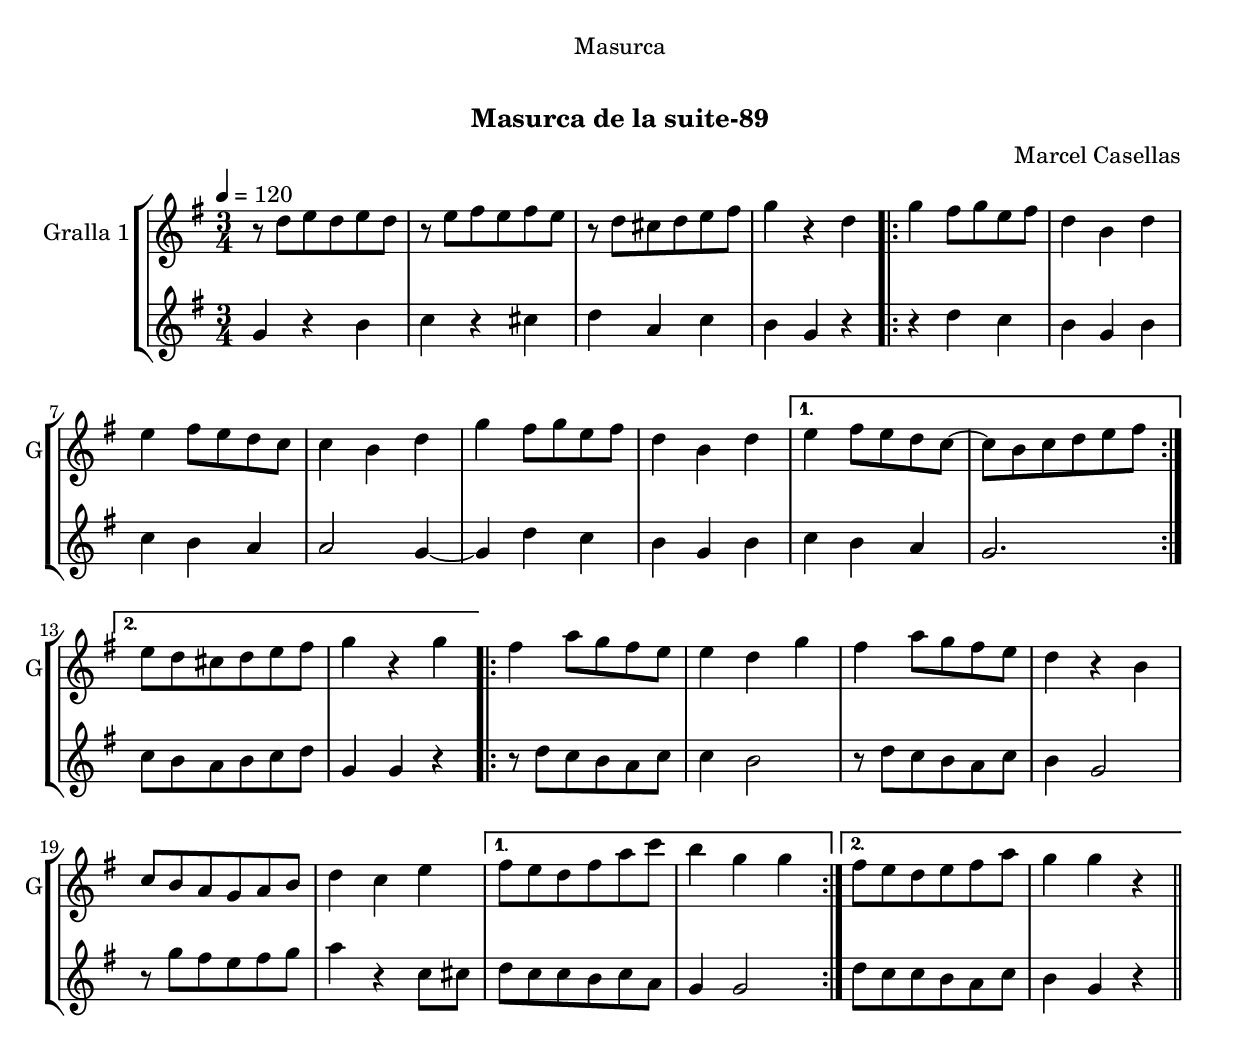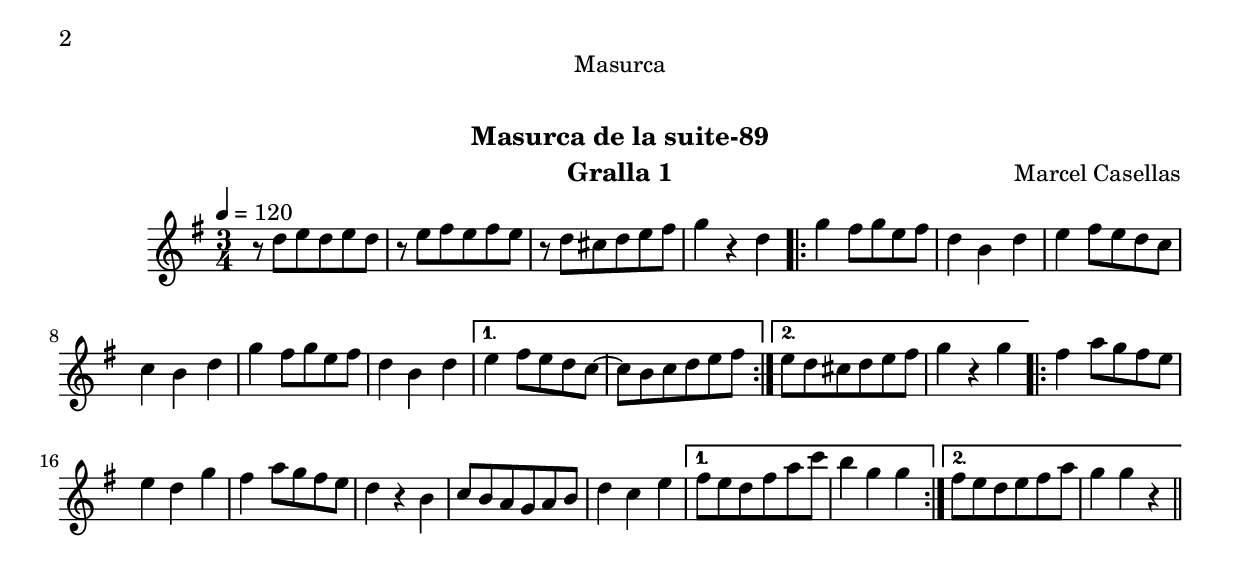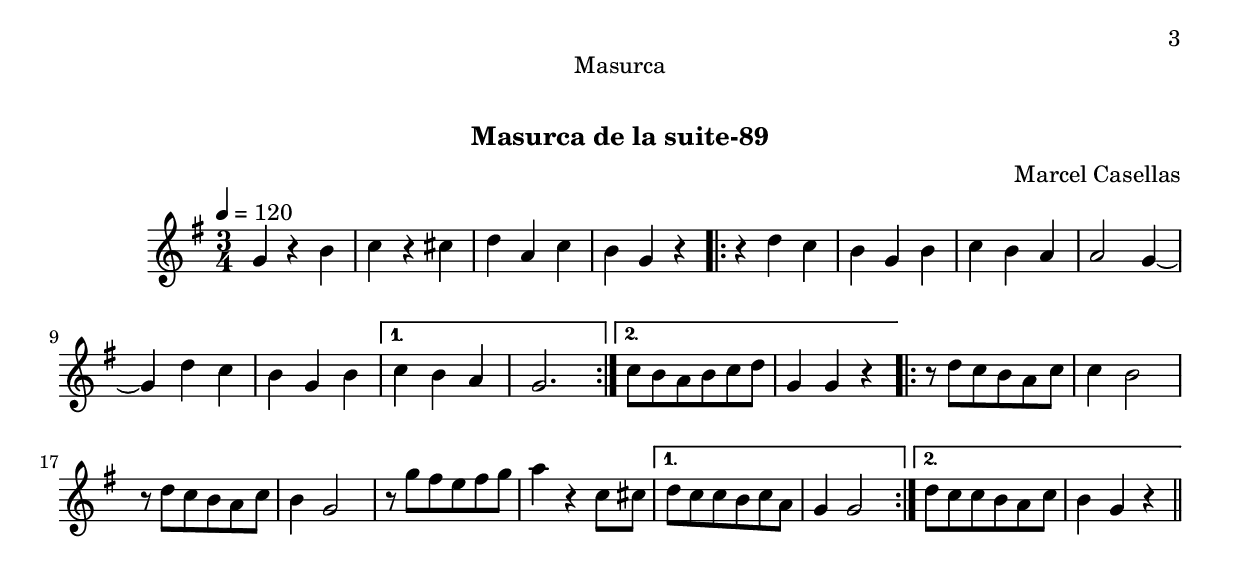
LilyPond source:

\version "2.16.0"

\header {
  dedication="Masurca"
  title="  "
  subtitle="Masurca de la suite-89"
  subsubtitle=""
  poet=""
  meter=""
  piece=""
  composer="Marcel Casellas"
  arranger=""
  opus=""
  instrument=""
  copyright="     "
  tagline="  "
}

liniaroAa =
\relative d''
{
  \tempo 4=120
  \clef treble
  \key g \major
  \time 3/4
  r8 d e d e d  |
  r8 e fis e fis e  |
  r8 d cis d e fis  |
  g4 r d  |
  %05
  \repeat volta 2 { g4 fis8 g e fis  |
  d4 b d  |
  e4 fis8 e d c  |
  c4 b d  |
  g4 fis8 g e fis  |
  %10
  d4 b d }
  \alternative { { e4 fis8 e d c ~  |
  c8 b c d e fis }
  { e8 d cis d e fis  |
  g4 r g } }
  %15
  \repeat volta 2 { fis4 a8 g fis e  |
  e4 d g  |
  fis4 a8 g fis e  |
  d4 r b  |
  c8 b a g a b  |
  %20
  d4 c e }
  \alternative { { fis8 e d fis a c  |
  b4 g g }
  { fis8 e d e fis a  |
  g4 g r } } \bar "||"
}

liniaroAb =
\relative g'
{
  \tempo 4=120
  \clef treble
  \key g \major
  \time 3/4
  g4 r b  |
  c4 r cis  |
  d4 a c  |
  b4 g r  |
  %05
  \repeat volta 2 { r4 d' c  |
  b4 g b  |
  c4 b a  |
  a2 g4 ~  |
  g4 d' c  |
  %10
  b4 g b }
  \alternative { { c4 b a  |
  g2. }
  { c8 b a b c d  |
  g,4 g r } }
  %15
  \repeat volta 2 { r8 d' c b a c  |
  c4 b2  |
  r8 d c b a c  |
  b4 g2  |
  r8 g' fis e fis g  |
  %20
  a4 r c,8 cis }
  \alternative { { d8 c c b c a  |
  g4 g2 }
  { d'8 c c b a c  |
  b4 g r } } \bar "||"
}

\bookpart {
  \score {
    \new StaffGroup {
      \override Score.RehearsalMark #'self-alignment-X = #LEFT
      <<
        \new Staff \with {instrumentName = #"Gralla 1" shortInstrumentName = #"G"} \liniaroAa
        \new Staff \with {instrumentName = #"" shortInstrumentName = #" "} \liniaroAb
      >>
    }
    \layout {}
  }\score { \unfoldRepeats
    \new StaffGroup {
      \override Score.RehearsalMark #'self-alignment-X = #LEFT
      <<
        \new Staff \with {instrumentName = #"Gralla 1" shortInstrumentName = #"G"} \liniaroAa
        \new Staff \with {instrumentName = #"" shortInstrumentName = #" "} \liniaroAb
      >>
    }
    \midi {}
  }
}

\bookpart {
  \header {instrument="Gralla 1"}
  \score {
    \new StaffGroup {
      \override Score.RehearsalMark #'self-alignment-X = #LEFT
      <<
        \new Staff \liniaroAa
      >>
    }
    \layout {}
  }\score { \unfoldRepeats
    \new StaffGroup {
      \override Score.RehearsalMark #'self-alignment-X = #LEFT
      <<
        \new Staff \liniaroAa
      >>
    }
    \midi {}
  }
}

\bookpart {
  \header {instrument=""}
  \score {
    \new StaffGroup {
      \override Score.RehearsalMark #'self-alignment-X = #LEFT
      <<
        \new Staff \liniaroAb
      >>
    }
    \layout {}
  }\score { \unfoldRepeats
    \new StaffGroup {
      \override Score.RehearsalMark #'self-alignment-X = #LEFT
      <<
        \new Staff \liniaroAb
      >>
    }
    \midi {}
  }
}

